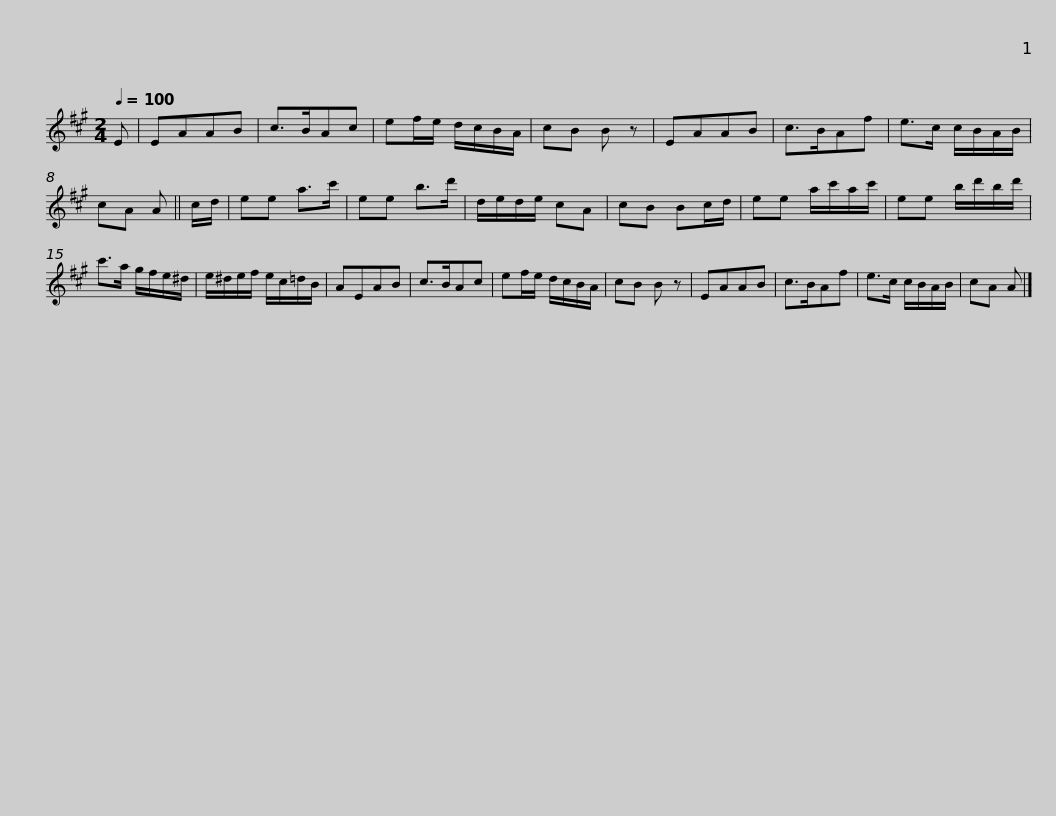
X:1
L:1/8
Q:1/4=100
M:2/4
I:linebreak $
K:A
V:1 treble
V:1
 E | EAAB | c>BAc | ef/e/ d/c/B/A/ | cB B z | %5
 EAAB | c>BAf | e>c c/B/A/B/ | cA A || c/d/ |$ %10
 ee a>c' | ee b>d' | d/e/d/e/ cA | cB Bc/d/ | ee a/c'/a/c'/ | %15
 ee b/d'/b/d'/ | c'>a g/f/e/^d/ |$ e/^d/e/f/ e/c/=d/B/ | AEAB | c>BAc | %20
 ef/e/ d/c/B/A/ | cB B z | EAAB | c>BAf | e>c c/B/A/B/ |$ %25
 cA A |] %26
